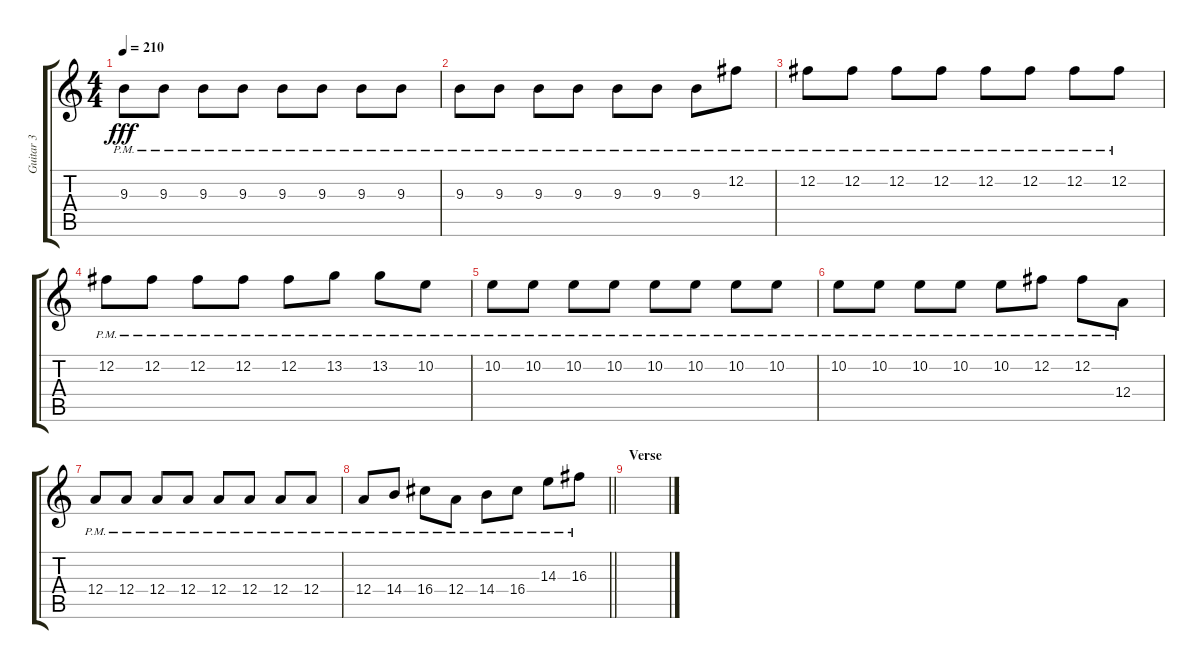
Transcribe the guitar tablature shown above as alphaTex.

\track ("Guitar 3" "Guitar 3") {instrument distortionguitar}
\staff {score tabs}
\tuning (B3 Gb3 D3 A2 E2 B1) {hide}
\ts (4 4)
\tempo 210
\clef g2
\ks c
9.3{pm}.8{dy fff volume 11 balance 0} 9.3{pm}.8 9.3{pm}.8 9.3{pm}.8 9.3{pm}.8 9.3{pm}.8 9.3{pm}.8 9.3{pm}.8 |
9.3{pm}.8 9.3{pm}.8 9.3{pm}.8 9.3{pm}.8 9.3{pm}.8 9.3{pm}.8 9.3{pm}.8 12.2{pm}.8 |
12.2{pm}.8 12.2{pm}.8 12.2{pm}.8 12.2{pm}.8 12.2{pm}.8 12.2{pm}.8 12.2{pm}.8 12.2{pm}.8 |
12.2{pm}.8 12.2{pm}.8 12.2{pm}.8 12.2{pm}.8 12.2{pm}.8 13.2{pm}.8 13.2{pm}.8 10.2{pm}.8 |
10.2{pm}.8 10.2{pm}.8 10.2{pm}.8 10.2{pm}.8 10.2{pm}.8 10.2{pm}.8 10.2{pm}.8 10.2{pm}.8 |
10.2{pm}.8 10.2{pm}.8 10.2{pm}.8 10.2{pm}.8 10.2{pm}.8 12.2{pm}.8 12.2{pm}.8 12.4{pm}.8 |
12.4{pm}.8 12.4{pm}.8 12.4{pm}.8 12.4{pm}.8 12.4{pm}.8 12.4{pm}.8 12.4{pm}.8 12.4{pm}.8 |
\barLineRight lightlight
12.4{pm}.8 14.4{pm}.8 16.4{pm}.8 12.4{pm}.8 14.4{pm}.8 16.4{pm}.8 14.3{pm}.8 16.3{pm}.8 |
\section ("" "Verse")
